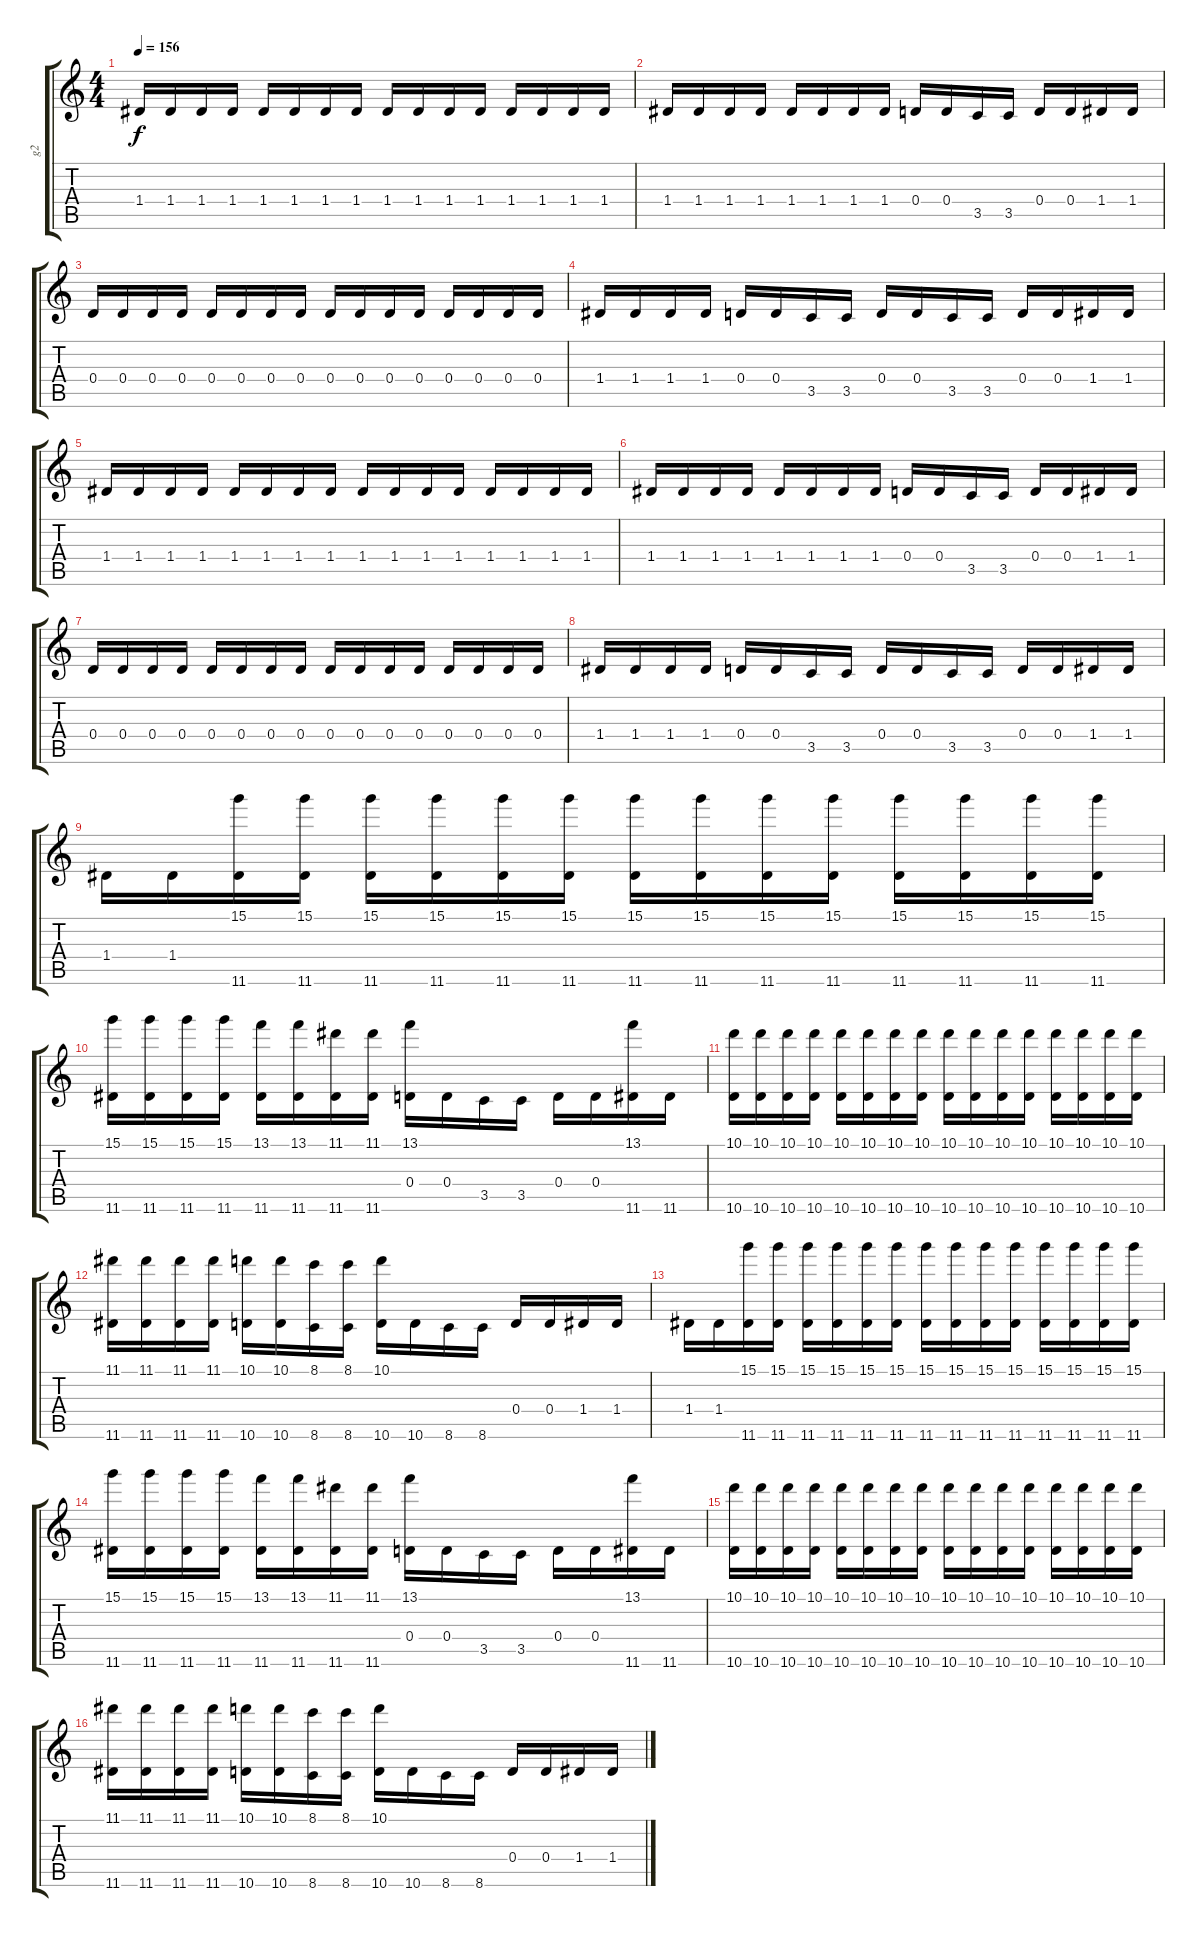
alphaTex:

\track ("g2" "g2") {instrument overdrivenguitar}
\staff {score tabs}
\tuning (E4 B3 G3 D3 A2 E2) {hide}
\ts (4 4)
\tempo 156
\clef g2
\ks c
1.4.16{dy f} 1.4.16 1.4.16 1.4.16 1.4.16 1.4.16 1.4.16 1.4.16 1.4.16 1.4.16 1.4.16 1.4.16 1.4.16 1.4.16 1.4.16 1.4.16 |
1.4.16 1.4.16 1.4.16 1.4.16 1.4.16 1.4.16 1.4.16 1.4.16 0.4.16 0.4.16 3.5.16 3.5.16 0.4.16 0.4.16 1.4.16 1.4.16 |
0.4.16 0.4.16 0.4.16 0.4.16 0.4.16 0.4.16 0.4.16 0.4.16 0.4.16 0.4.16 0.4.16 0.4.16 0.4.16 0.4.16 0.4.16 0.4.16 |
1.4.16 1.4.16 1.4.16 1.4.16 0.4.16 0.4.16 3.5.16 3.5.16 0.4.16 0.4.16 3.5.16 3.5.16 0.4.16 0.4.16 1.4.16 1.4.16 |
1.4.16 1.4.16 1.4.16 1.4.16 1.4.16 1.4.16 1.4.16 1.4.16 1.4.16 1.4.16 1.4.16 1.4.16 1.4.16 1.4.16 1.4.16 1.4.16 |
1.4.16 1.4.16 1.4.16 1.4.16 1.4.16 1.4.16 1.4.16 1.4.16 0.4.16 0.4.16 3.5.16 3.5.16 0.4.16 0.4.16 1.4.16 1.4.16 |
0.4.16 0.4.16 0.4.16 0.4.16 0.4.16 0.4.16 0.4.16 0.4.16 0.4.16 0.4.16 0.4.16 0.4.16 0.4.16 0.4.16 0.4.16 0.4.16 |
1.4.16 1.4.16 1.4.16 1.4.16 0.4.16 0.4.16 3.5.16 3.5.16 0.4.16 0.4.16 3.5.16 3.5.16 0.4.16 0.4.16 1.4.16 1.4.16 |
1.4.16 1.4.16 (15.1 11.6).16 (15.1 11.6).16 (15.1 11.6).16 (15.1 11.6).16 (15.1 11.6).16 (15.1 11.6).16 (15.1 11.6).16 (15.1 11.6).16 (15.1 11.6).16 (15.1 11.6).16 (15.1 11.6).16 (15.1 11.6).16 (15.1 11.6).16 (15.1 11.6).16 |
(15.1 11.6).16 (15.1 11.6).16 (15.1 11.6).16 (15.1 11.6).16 (13.1 11.6).16 (13.1 11.6).16 (11.1 11.6).16 (11.1 11.6).16 (13.1 0.4).16 0.4.16 3.5.16 3.5.16 0.4.16 0.4.16 (13.1 11.6).16 11.6.16 |
(10.1 10.6).16 (10.1 10.6).16 (10.1 10.6).16 (10.1 10.6).16 (10.1 10.6).16 (10.1 10.6).16 (10.1 10.6).16 (10.1 10.6).16 (10.1 10.6).16 (10.1 10.6).16 (10.1 10.6).16 (10.1 10.6).16 (10.1 10.6).16 (10.1 10.6).16 (10.1 10.6).16 (10.1 10.6).16 |
(11.1 11.6).16 (11.1 11.6).16 (11.1 11.6).16 (11.1 11.6).16 (10.1 10.6).16 (10.1 10.6).16 (8.1 8.6).16 (8.1 8.6).16 (10.1 10.6).16 10.6.16 8.6.16 8.6.16 0.4.16 0.4.16 1.4.16 1.4.16 |
1.4.16 1.4.16 (15.1 11.6).16 (15.1 11.6).16 (15.1 11.6).16 (15.1 11.6).16 (15.1 11.6).16 (15.1 11.6).16 (15.1 11.6).16 (15.1 11.6).16 (15.1 11.6).16 (15.1 11.6).16 (15.1 11.6).16 (15.1 11.6).16 (15.1 11.6).16 (15.1 11.6).16 |
(15.1 11.6).16 (15.1 11.6).16 (15.1 11.6).16 (15.1 11.6).16 (13.1 11.6).16 (13.1 11.6).16 (11.1 11.6).16 (11.1 11.6).16 (13.1 0.4).16 0.4.16 3.5.16 3.5.16 0.4.16 0.4.16 (13.1 11.6).16 11.6.16 |
(10.1 10.6).16 (10.1 10.6).16 (10.1 10.6).16 (10.1 10.6).16 (10.1 10.6).16 (10.1 10.6).16 (10.1 10.6).16 (10.1 10.6).16 (10.1 10.6).16 (10.1 10.6).16 (10.1 10.6).16 (10.1 10.6).16 (10.1 10.6).16 (10.1 10.6).16 (10.1 10.6).16 (10.1 10.6).16 |
(11.1 11.6).16 (11.1 11.6).16 (11.1 11.6).16 (11.1 11.6).16 (10.1 10.6).16 (10.1 10.6).16 (8.1 8.6).16 (8.1 8.6).16 (10.1 10.6).16 10.6.16 8.6.16 8.6.16 0.4.16 0.4.16 1.4.16 1.4.16
